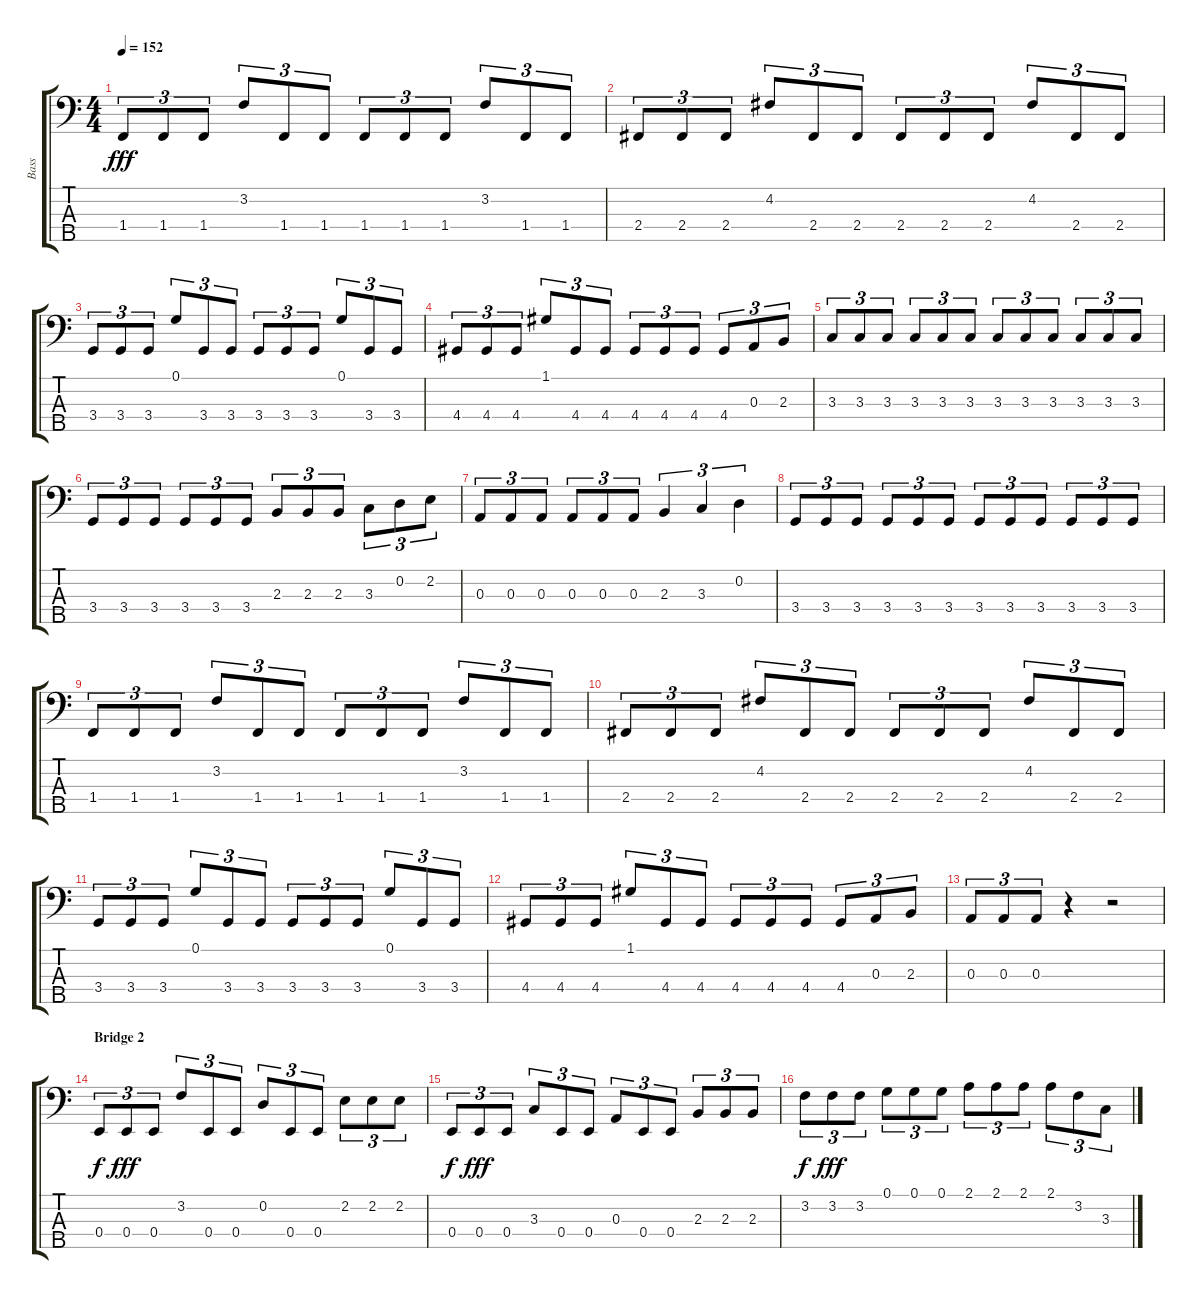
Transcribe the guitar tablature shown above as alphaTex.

\track ("Bass" "Bass") {instrument electricbassfinger}
\staff {score tabs}
\tuning (G2 D2 A1 E1 B0) {hide}
\ts (4 4)
\tempo 152
\clef f4
\ks c
1.4.8{tu (3 2) dy fff} 1.4.8{tu (3 2)} 1.4.8{tu (3 2)} 3.2.8{tu (3 2)} 1.4.8{tu (3 2)} 1.4.8{tu (3 2)} 1.4.8{tu (3 2)} 1.4.8{tu (3 2)} 1.4.8{tu (3 2)} 3.2.8{tu (3 2)} 1.4.8{tu (3 2)} 1.4.8{tu (3 2)} |
2.4.8{tu (3 2)} 2.4.8{tu (3 2)} 2.4.8{tu (3 2)} 4.2.8{tu (3 2)} 2.4.8{tu (3 2)} 2.4.8{tu (3 2)} 2.4.8{tu (3 2)} 2.4.8{tu (3 2)} 2.4.8{tu (3 2)} 4.2.8{tu (3 2)} 2.4.8{tu (3 2)} 2.4.8{tu (3 2)} |
3.4.8{tu (3 2)} 3.4.8{tu (3 2)} 3.4.8{tu (3 2)} 0.1.8{tu (3 2)} 3.4.8{tu (3 2)} 3.4.8{tu (3 2)} 3.4.8{tu (3 2)} 3.4.8{tu (3 2)} 3.4.8{tu (3 2)} 0.1.8{tu (3 2)} 3.4.8{tu (3 2)} 3.4.8{tu (3 2)} |
4.4.8{tu (3 2)} 4.4.8{tu (3 2)} 4.4.8{tu (3 2)} 1.1.8{tu (3 2)} 4.4.8{tu (3 2)} 4.4.8{tu (3 2)} 4.4.8{tu (3 2)} 4.4.8{tu (3 2)} 4.4.8{tu (3 2)} 4.4.8{tu (3 2)} 0.3.8{tu (3 2)} 2.3.8{tu (3 2)} |
3.3.8{tu (3 2)} 3.3.8{tu (3 2)} 3.3.8{tu (3 2)} 3.3.8{tu (3 2)} 3.3.8{tu (3 2)} 3.3.8{tu (3 2)} 3.3.8{tu (3 2)} 3.3.8{tu (3 2)} 3.3.8{tu (3 2)} 3.3.8{tu (3 2)} 3.3.8{tu (3 2)} 3.3.8{tu (3 2)} |
3.4.8{tu (3 2)} 3.4.8{tu (3 2)} 3.4.8{tu (3 2)} 3.4.8{tu (3 2)} 3.4.8{tu (3 2)} 3.4.8{tu (3 2)} 2.3.8{tu (3 2)} 2.3.8{tu (3 2)} 2.3.8{tu (3 2)} 3.3.8{tu (3 2)} 0.2.8{tu (3 2)} 2.2.8{tu (3 2)} |
0.3.8{tu (3 2)} 0.3.8{tu (3 2)} 0.3.8{tu (3 2)} 0.3.8{tu (3 2)} 0.3.8{tu (3 2)} 0.3.8{tu (3 2)} 2.3.4{tu (3 2)} 3.3.4{tu (3 2)} 0.2.4{tu (3 2)} |
3.4.8{tu (3 2)} 3.4.8{tu (3 2)} 3.4.8{tu (3 2)} 3.4.8{tu (3 2)} 3.4.8{tu (3 2)} 3.4.8{tu (3 2)} 3.4.8{tu (3 2)} 3.4.8{tu (3 2)} 3.4.8{tu (3 2)} 3.4.8{tu (3 2)} 3.4.8{tu (3 2)} 3.4.8{tu (3 2)} |
1.4.8{tu (3 2)} 1.4.8{tu (3 2)} 1.4.8{tu (3 2)} 3.2.8{tu (3 2)} 1.4.8{tu (3 2)} 1.4.8{tu (3 2)} 1.4.8{tu (3 2)} 1.4.8{tu (3 2)} 1.4.8{tu (3 2)} 3.2.8{tu (3 2)} 1.4.8{tu (3 2)} 1.4.8{tu (3 2)} |
2.4.8{tu (3 2)} 2.4.8{tu (3 2)} 2.4.8{tu (3 2)} 4.2.8{tu (3 2)} 2.4.8{tu (3 2)} 2.4.8{tu (3 2)} 2.4.8{tu (3 2)} 2.4.8{tu (3 2)} 2.4.8{tu (3 2)} 4.2.8{tu (3 2)} 2.4.8{tu (3 2)} 2.4.8{tu (3 2)} |
3.4.8{tu (3 2)} 3.4.8{tu (3 2)} 3.4.8{tu (3 2)} 0.1.8{tu (3 2)} 3.4.8{tu (3 2)} 3.4.8{tu (3 2)} 3.4.8{tu (3 2)} 3.4.8{tu (3 2)} 3.4.8{tu (3 2)} 0.1.8{tu (3 2)} 3.4.8{tu (3 2)} 3.4.8{tu (3 2)} |
4.4.8{tu (3 2)} 4.4.8{tu (3 2)} 4.4.8{tu (3 2)} 1.1.8{tu (3 2)} 4.4.8{tu (3 2)} 4.4.8{tu (3 2)} 4.4.8{tu (3 2)} 4.4.8{tu (3 2)} 4.4.8{tu (3 2)} 4.4.8{tu (3 2)} 0.3.8{tu (3 2)} 2.3.8{tu (3 2)} |
0.3.8{tu (3 2)} 0.3.8{tu (3 2)} 0.3.8{tu (3 2)} r.4 r.2 |
\section ("" "Bridge 2")
0.4.8{tu (3 2) dy f} 0.4.8{tu (3 2) dy fff} 0.4.8{tu (3 2)} 3.2.8{tu (3 2)} 0.4.8{tu (3 2)} 0.4.8{tu (3 2)} 0.2.8{tu (3 2)} 0.4.8{tu (3 2)} 0.4.8{tu (3 2)} 2.2.8{tu (3 2)} 2.2.8{tu (3 2)} 2.2.8{tu (3 2)} |
0.4.8{tu (3 2) dy f} 0.4.8{tu (3 2) dy fff} 0.4.8{tu (3 2)} 3.3.8{tu (3 2)} 0.4.8{tu (3 2)} 0.4.8{tu (3 2)} 0.3.8{tu (3 2)} 0.4.8{tu (3 2)} 0.4.8{tu (3 2)} 2.3.8{tu (3 2)} 2.3.8{tu (3 2)} 2.3.8{tu (3 2)} |
3.2.8{tu (3 2) dy f} 3.2.8{tu (3 2) dy fff} 3.2.8{tu (3 2)} 0.1.8{tu (3 2)} 0.1.8{tu (3 2)} 0.1.8{tu (3 2)} 2.1.8{tu (3 2)} 2.1.8{tu (3 2)} 2.1.8{tu (3 2)} 2.1.8{tu (3 2)} 3.2.8{tu (3 2)} 3.3.8{tu (3 2)}
